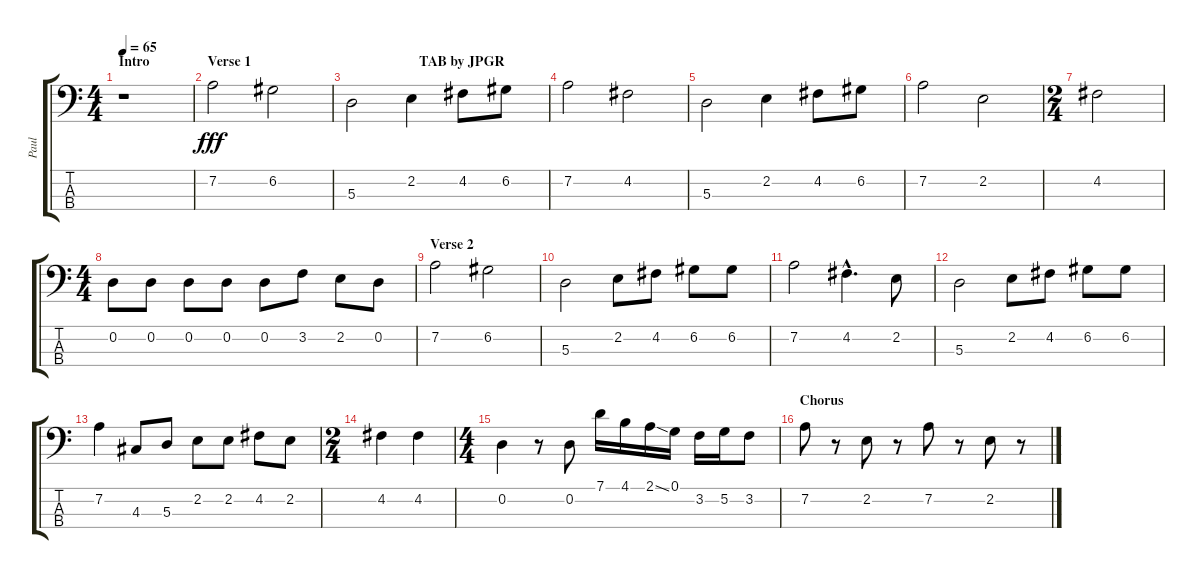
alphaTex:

\track ("Paul" "Paul") {instrument electricbassfinger}
\staff {score tabs}
\tuning (G2 D2 A1 E1) {hide}
\ts (4 4)
\section ("" "Intro")
\tempo 65
\clef f4
\ks c
r.1{dy fff instrument electricbassfinger} |
\section ("" "Verse 1                                                TAB by JPGR")
7.2.2 6.2.2 |
5.3.2 2.2.4 4.2.8 6.2.8 |
7.2.2 4.2.2 |
5.3.2 2.2.4 4.2.8 6.2.8 |
7.2.2 2.2.2 |
\ts (2 4)
4.2.2 |
\ts (4 4)
0.2.8 0.2.8 0.2.8 0.2.8 0.2.8 3.2.8 2.2.8 0.2.8 |
\section ("" "Verse 2")
7.2.2 6.2.2 |
5.3.2 2.2.8 4.2.8 6.2.8 6.2.8 |
7.2.2 4.2{hac}.4{d} 2.2.8 |
5.3.2 2.2.8 4.2.8 6.2.8 6.2.8 |
7.2.4 4.3.8 5.3.8 2.2.8 2.2.8 4.2.8 2.2.8 |
\ts (2 4)
4.2.4 4.2.4 |
\ts (4 4)
0.2.4 r.8 0.2.8 7.1.16 4.1.16 2.1{ss}.16 0.1.16 3.2.16 5.2.16 3.2.8 |
\section ("" "Chorus")
7.2.8 r.8 2.2.8 r.8 7.2.8 r.8 2.2.8 r.8
